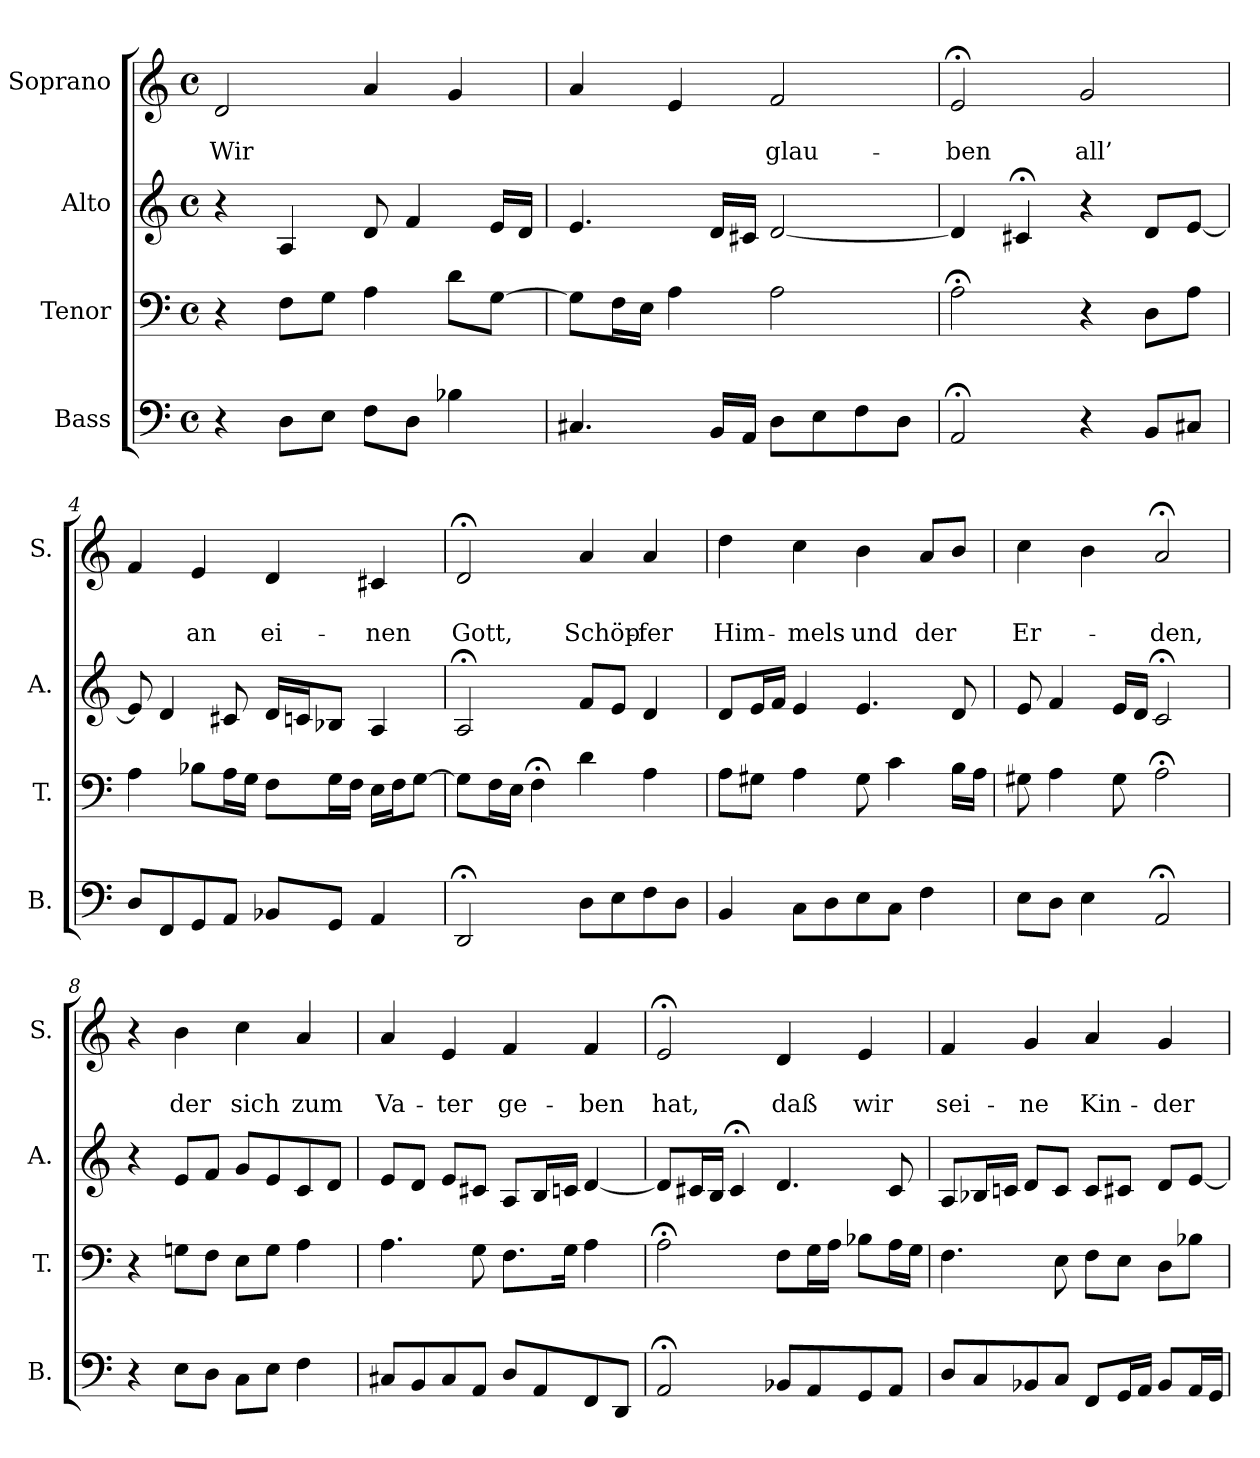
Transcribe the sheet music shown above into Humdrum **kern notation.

**kern	**kern	**kern	**kern	**text	**text
*part4	*part3	*part2	*part1	*part1	*part1
*staff4	*staff3	*staff2	*staff1	*staff1	*staff1
*I"Bass	*I"Tenor	*I"Alto	*I"Soprano	*	*
*I'B.	*I'T.	*I'A.	*I'S.	*	*
*clefF4	*clefF4	*clefG2	*clefG2	*	*
*k[]	*k[]	*k[]	*k[]	*	*
*a:	*a:	*a:	*a:	*	*
*M4/4	*M4/4	*M4/4	*M4/4	*	*
*met(c)	*met(c)	*met(c)	*met(c)	*	*
=1	=1	=1	=1	=1	=1
4r	4r	4r	2d/	.	Wir
8D\L	8F\L	4A/	.	.	.
8E\J	8G\J	.	.	.	.
8F\L	4A\	8d/	4a/	.	.
8D\J	.	4f/	.	.	.
4B-X\	8d\L	.	4g/	.	.
.	[8G\J	16e/LL	.	.	.
.	.	16d/JJ	.	.	.
=2	=2	=2	=2	=2	=2
4.C#X/	8G\L]	4.e/	4a/	.	.
.	16F\L	.	.	.	.
.	16E\JJ	.	.	.	.
.	4A\	.	4e/	.	.
16BB/LL	.	16d/LL	.	.	.
16AA/JJ	.	16c#X/JJ	.	.	.
8D\L	2A\	[2d/	2f/	.	glau-
8E\	.	.	.	.	.
8F\	.	.	.	.	.
8D\J	.	.	.	.	.
=3	=3	=3	=3	=3	=3
2AA;</	2A;<\	4d/]	2e;</	.	-ben
.	.	4c#X;</	.	.	.
4r	4r	4r	2g/	.	all’
8BB/L	8D\L	8d/L	.	.	.
8C#X/J	8A\J	[8e/J	.	.	.
=4	=4	=4	=4	=4	=4
8D/L	4A\	8e/]	4f/	.	.
8FF/	.	4d/	.	.	.
8GG/	8B-X\L	.	4e/	.	an
8AA/J	16A\L	8c#X/	.	.	.
.	16G\JJ	.	.	.	.
8BB-X/L	8F\L	16d/LL	4d/	.	ei-
.	.	16cn/J	.	.	.
8GG/J	16G\L	8B-X/J	.	.	.
.	16F\JJ	.	.	.	.
4AA/	16E\LL	4A/	4c#X/	.	-nen
.	16F\J	.	.	.	.
.	[8G\J	.	.	.	.
=5	=5	=5	=5	=5	=5
2DD;</	8G\L]	2A;</	2d;</	.	Gott,
.	16F\L	.	.	.	.
.	16E\JJ	.	.	.	.
.	4F;<\	.	.	.	.
8D\L	4d\	8f/L	4a/	.	Schöp-
8E\	.	8e/J	.	.	.
8F\	4A\	4d/	4a/	.	-fer
8D\J	.	.	.	.	.
!!LO:LB:g=z
=6	=6	=6	=6	=6	=6
4BB/	8A\L	8d/L	4dd\	.	Him-
.	8G#X\J	16e/L	.	.	.
.	.	16f/JJ	.	.	.
8C\L	4A\	4e/	4cc\	.	-mels
8D\	.	.	.	.	.
8E\	8G#\	4.e/	4b\	.	und
8C\J	4c\	.	.	.	.
4F\	.	.	8a/L	.	der
.	16B\LL	8d/	8b/J	.	.
.	16A\JJ	.	.	.	.
=7	=7	=7	=7	=7	=7
8E\L	8G#X\	8e/	4cc\	.	Er-
8D\J	4A\	4f/	.	.	.
4E\	.	.	4b\	.	.
.	8G#\	16e/LL	.	.	.
.	.	16d/JJ	.	.	.
2AA;</	2A;<\	2c;</	2a;</	.	-den,
=8	=8	=8	=8	=8	=8
4r	4r	4r	4r	.	.
8E\L	8Gn\L	8e/L	4b\	.	der
8D\J	8F\J	8f/J	.	.	.
8C\L	8E\L	8g/L	4cc\	.	sich
8E\J	8G\J	8e/	.	.	.
4F\	4A\	8c/	4a/	.	zum
.	.	8d/J	.	.	.
=9	=9	=9	=9	=9	=9
8C#X/L	4.A\	8e/L	4a/	.	Va-
8BB/	.	8d/J	.	.	.
8C#/	.	8e/L	4e/	.	-ter
8AA/J	8G\	8c#X/J	.	.	.
8D/L	8.F\L	8A/L	4f/	.	ge-
8AA/	.	16B/L	.	.	.
.	16G\Jk	16cn/JJ	.	.	.
8FF/	4A\	[4d/	4f/	.	-ben
8DD/J	.	.	.	.	.
!!LO:PB:g=z
=10	=10	=10	=10	=10	=10
2AA;</	2A;<\	8d/L]	2e;</	.	hat,
.	.	16c#X/L	.	.	.
.	.	16B/JJ	.	.	.
.	.	4c#;</	.	.	.
8BB-X/L	8F\L	4.d/	4d/	.	daß
8AA/	16G\L	.	.	.	.
.	16A\JJ	.	.	.	.
8GG/	8B-X\L	.	4e/	.	wir
8AA/J	16A\L	8c#/	.	.	.
.	16G\JJ	.	.	.	.
=11	=11	=11	=11	=11	=11
8D/L	4.F\	8A/L	4f/	.	sei-
8C/	.	16B-X/L	.	.	.
.	.	16cn/JJ	.	.	.
8BB-X/	.	8d/L	4g/	.	-ne
8C/J	8E\	8c/J	.	.	.
8FF/L	8F\L	8c/L	4a/	.	Kin-
16GG/L	8E\J	8c#X/J	.	.	.
16AA/JJ	.	.	.	.	.
8BB-/L	8D\L	8d/L	4g/	.	-der
16AA/L	8B-X\J	[8e/J	.	.	.
16GG/JJ	.	.	.	.	.
=	=	=	=	=	=
*-	*-	*-	*-	*-	*-
